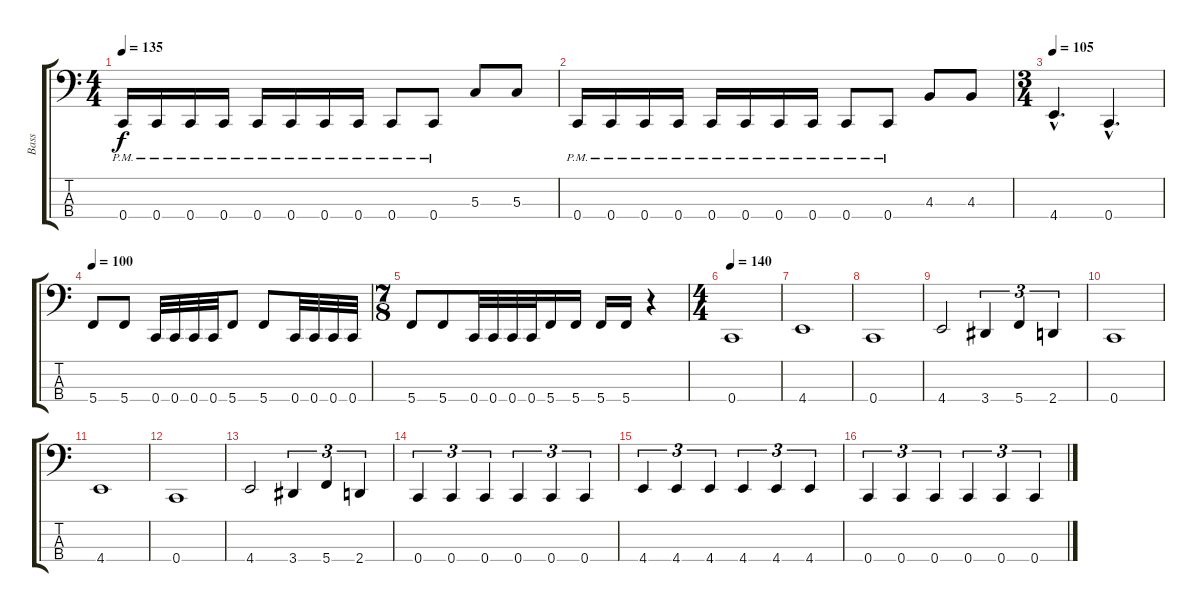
\track ("Bass" "Bass") {instrument electricbasspick}
\staff {score tabs}
\tuning (F2 C2 G1 C1) {hide}
\ts (4 4)
\tempo 135
\clef f4
\ks c
0.4{pm}.16{dy f} 0.4{pm}.16 0.4{pm}.16 0.4{pm}.16 0.4{pm}.16 0.4{pm}.16 0.4{pm}.16 0.4{pm}.16 0.4{pm}.8 0.4{pm}.8 5.3.8 5.3.8 |
0.4{pm}.16 0.4{pm}.16 0.4{pm}.16 0.4{pm}.16 0.4{pm}.16 0.4{pm}.16 0.4{pm}.16 0.4{pm}.16 0.4{pm}.8 0.4{pm}.8 4.3.8 4.3.8 |
\ts (3 4)
\tempo 105
4.4{hac}.4{d} 0.4{hac}.4{d} |
\tempo 100
5.4.8 5.4.8 0.4.32 0.4.32 0.4.32 0.4.32 5.4.8 5.4.8 0.4.32 0.4.32 0.4.32 0.4.32 |
\ts (7 8)
5.4.8 5.4.8 0.4.32 0.4.32 0.4.32 0.4.32 5.4.16 5.4.16 5.4.16 5.4.16 r.4 |
\ts (4 4)
\tempo 140
0.4.1 |
4.4.1 |
0.4.1 |
4.4.2 3.4.4{tu (3 2)} 5.4.4{tu (3 2)} 2.4.4{tu (3 2)} |
0.4.1 |
4.4.1 |
0.4.1 |
4.4.2 3.4.4{tu (3 2)} 5.4.4{tu (3 2)} 2.4.4{tu (3 2)} |
0.4.4{tu (3 2)} 0.4.4{tu (3 2)} 0.4.4{tu (3 2)} 0.4.4{tu (3 2)} 0.4.4{tu (3 2)} 0.4.4{tu (3 2)} |
4.4.4{tu (3 2)} 4.4.4{tu (3 2)} 4.4.4{tu (3 2)} 4.4.4{tu (3 2)} 4.4.4{tu (3 2)} 4.4.4{tu (3 2)} |
0.4.4{tu (3 2)} 0.4.4{tu (3 2)} 0.4.4{tu (3 2)} 0.4.4{tu (3 2)} 0.4.4{tu (3 2)} 0.4.4{tu (3 2)}
